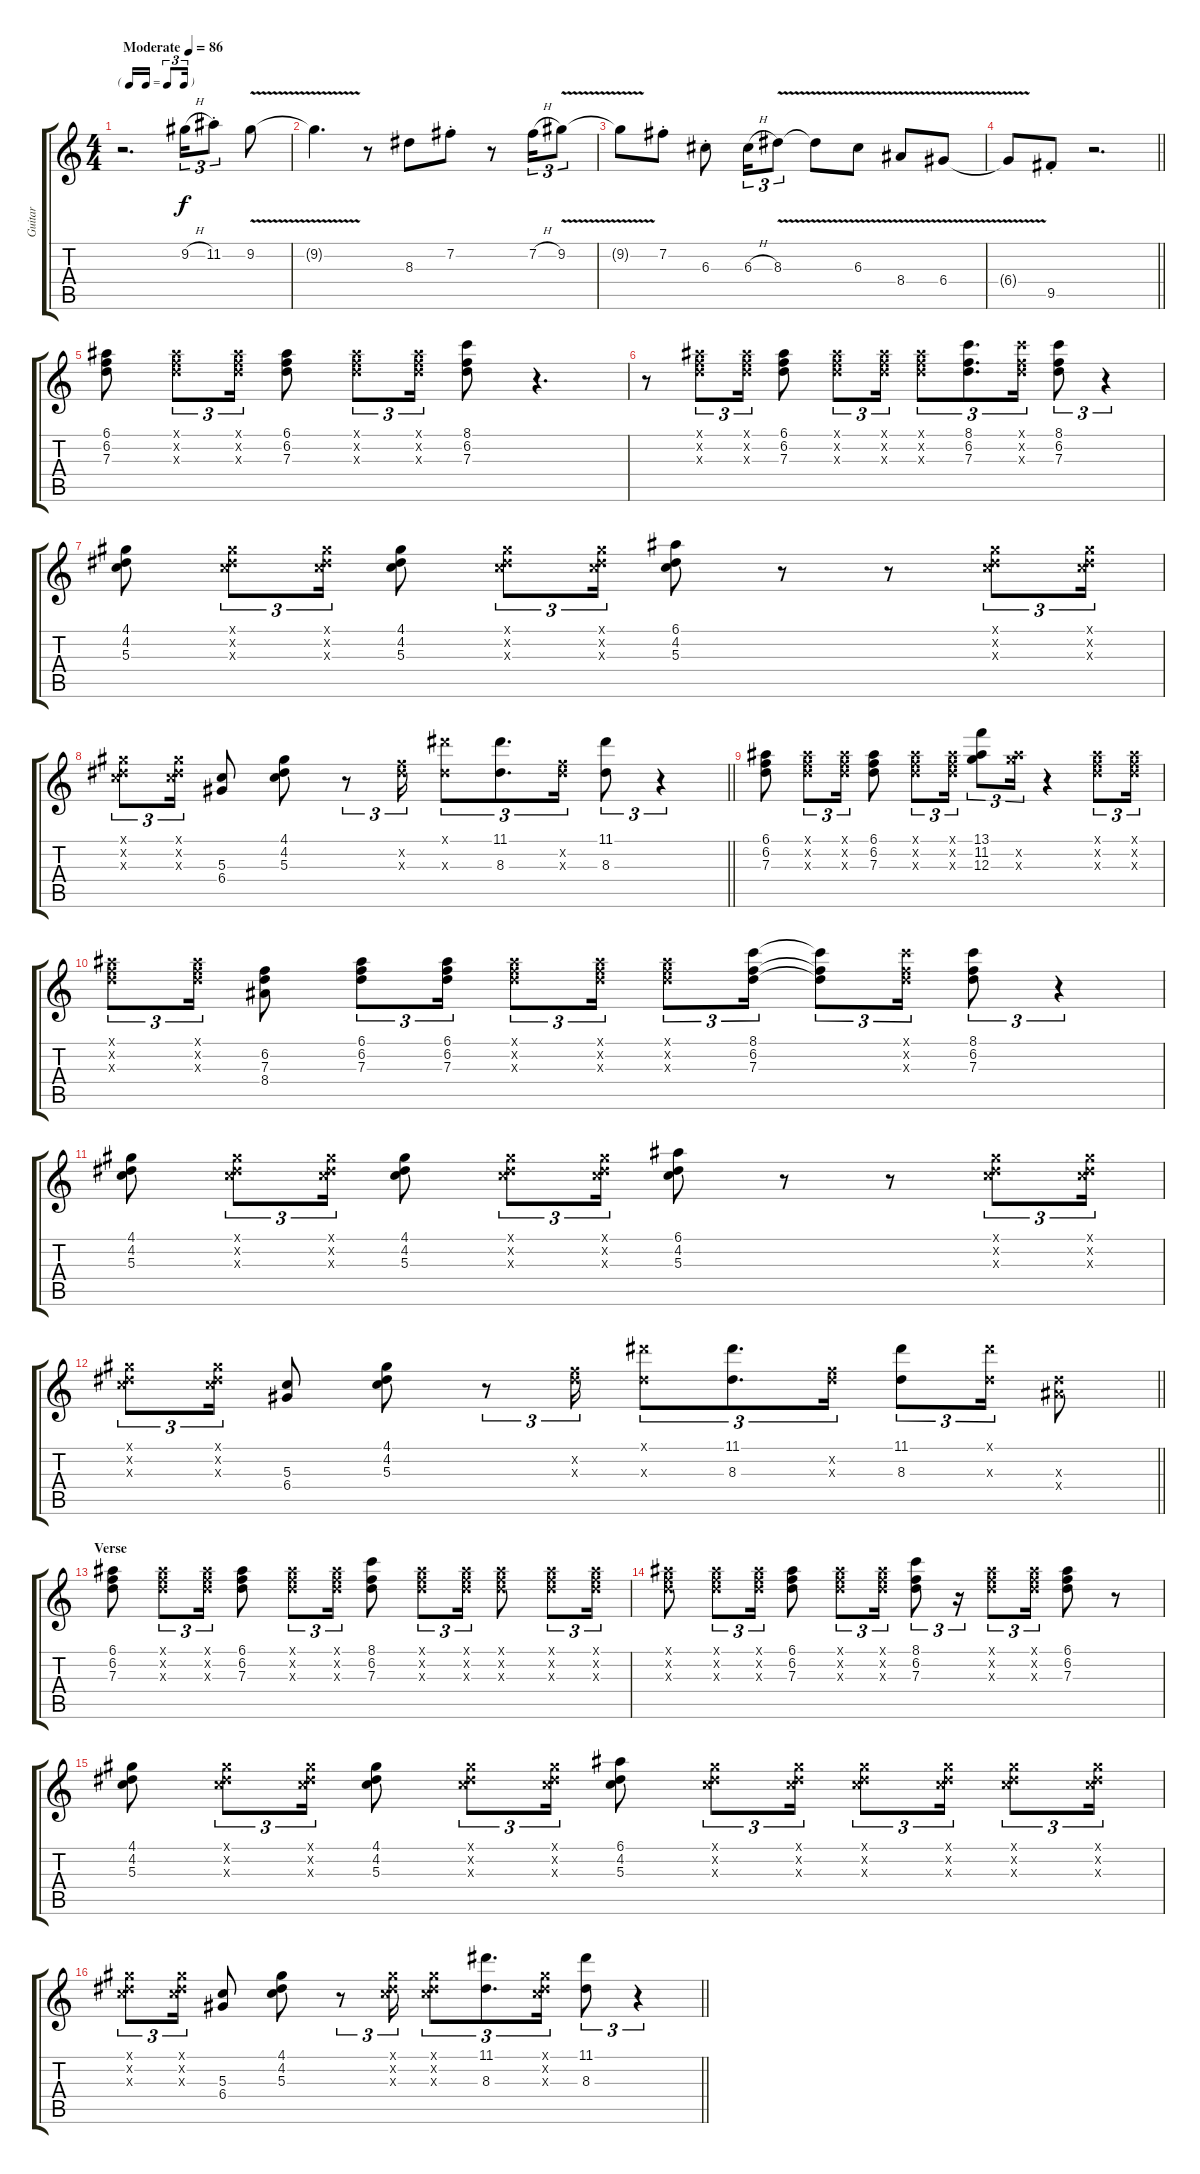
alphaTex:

\track ("Guitar" "Guitar") {instrument electricguitarclean}
\staff {score tabs}
\tuning (E4 B3 G3 D3 A2 E2) {hide}
\ts (4 4)
\tf triplet16th
\tempo (86 "Moderate")
\clef g2
\ks c
r.2{d dy f instrument electricguitarclean} 9.2{h}.16{tu (3 2)} 11.2{st}.8{tu (3 2)} 9.2{v}.8 |
9.2{t}.4{d} r.8 8.3.8 7.2{st}.8 r.8 7.2{h}.16{tu (3 2)} 9.2{v}.8{tu (3 2)} |
9.2{t}.8 7.2{st}.8 6.3{st}.8 6.3{h}.16{tu (3 2)} 8.3{v}.8{tu (3 2)} 8.3{t}.8 6.3{v}.8 8.4{v}.8 6.4{v}.8 |
\barLineRight lightlight
6.4{t}.8 9.5{st}.8 r.2{d} |
(6.1 6.2 7.3).8 (6.1{x} 6.2{x} 7.3{x}).8{tu (3 2)} (6.1{x} 6.2{x} 7.3{x}).16{tu (3 2)} (6.1 6.2 7.3).8 (6.1{x} 6.2{x} 7.3{x}).8{tu (3 2)} (6.1{x} 6.2{x} 7.3{x}).16{tu (3 2)} (8.1 6.2 7.3).8 r.4{d} |
r.8 (6.1{x} 6.2{x} 7.3{x}).8{tu (3 2)} (6.1{x} 6.2{x} 7.3{x}).16{tu (3 2)} (6.1 6.2 7.3).8 (6.1{x} 6.2{x} 7.3{x}).8{tu (3 2)} (6.1{x} 6.2{x} 7.3{x}).16{tu (3 2)} (6.1{x} 6.2{x} 7.3{x}).8{tu (3 2)} (8.1 6.2 7.3).8{d tu (3 2)} (8.1{x} 6.2{x} 7.3{x}).16{tu (3 2)} (8.1 6.2 7.3).8{tu (3 2)} r.4{tu (3 2)} |
(4.1 4.2 5.3).8 (4.1{x} 4.2{x} 5.3{x}).8{tu (3 2)} (4.1{x} 4.2{x} 5.3{x}).16{tu (3 2)} (4.1 4.2 5.3).8 (4.1{x} 4.2{x} 5.3{x}).8{tu (3 2)} (4.1{x} 4.2{x} 5.3{x}).16{tu (3 2)} (6.1 4.2 5.3).8 r.8 r.8 (4.1{x} 4.2{x} 5.3{x}).8{tu (3 2)} (4.1{x} 4.2{x} 5.3{x}).16{tu (3 2)} |
\barLineRight lightlight
(4.1{x} 4.2{x} 5.3{x}).8{tu (3 2)} (4.1{x} 4.2{x} 5.3{x}).16{tu (3 2)} (5.3 6.4).8 (4.1 4.2 5.3).8 r.8{tu (3 2)} (6.2{x} 8.3{x}).16{tu (3 2)} (11.1{x} 8.3{x}).8{tu (3 2)} (11.1 8.3).8{d tu (3 2)} (6.2{x} 8.3{x}).16{tu (3 2)} (11.1 8.3).8{tu (3 2)} r.4{tu (3 2)} |
(6.1 6.2 7.3).8 (6.1{x} 6.2{x} 7.3{x}).8{tu (3 2)} (6.1{x} 6.2{x} 7.3{x}).16{tu (3 2)} (6.1 6.2 7.3).8 (6.1{x} 6.2{x} 7.3{x}).8{tu (3 2)} (6.1{x} 6.2{x} 7.3{x}).16{tu (3 2)} (13.1 11.2 12.3).8{tu (3 2)} (11.2{x} 12.3{x}).16{tu (3 2)} r.4 (6.1{x} 6.2{x} 7.3{x}).8{tu (3 2)} (6.1{x} 6.2{x} 7.3{x}).16{tu (3 2)} |
(6.1{x} 6.2{x} 7.3{x}).8{tu (3 2)} (6.1{x} 6.2{x} 7.3{x}).16{tu (3 2)} (6.2 7.3 8.4).8 (6.1 6.2 7.3).8{tu (3 2)} (6.1 6.2 7.3).16{tu (3 2)} (6.1{x} 6.2{x} 7.3{x}).8{tu (3 2)} (6.1{x} 6.2{x} 7.3{x}).16{tu (3 2)} (6.1{x} 6.2{x} 7.3{x}).8{tu (3 2)} (8.1 6.2 7.3).16{tu (3 2)} (8.1{t} 6.2{t} 7.3{t}).8{tu (3 2)} (8.1{x} 6.2{x} 7.3{x}).16{tu (3 2)} (8.1 6.2 7.3).8{tu (3 2)} r.4{tu (3 2)} |
(4.1 4.2 5.3).8 (4.1{x} 4.2{x} 5.3{x}).8{tu (3 2)} (4.1{x} 4.2{x} 5.3{x}).16{tu (3 2)} (4.1 4.2 5.3).8 (4.1{x} 4.2{x} 5.3{x}).8{tu (3 2)} (4.1{x} 4.2{x} 5.3{x}).16{tu (3 2)} (6.1 4.2 5.3).8 r.8 r.8 (4.1{x} 4.2{x} 5.3{x}).8{tu (3 2)} (4.1{x} 4.2{x} 5.3{x}).16{tu (3 2)} |
\barLineRight lightlight
(4.1{x} 4.2{x} 5.3{x}).8{tu (3 2)} (4.1{x} 4.2{x} 5.3{x}).16{tu (3 2)} (5.3 6.4).8 (4.1 4.2 5.3).8 r.8{tu (3 2)} (6.2{x} 8.3{x}).16{tu (3 2)} (11.1{x} 8.3{x}).8{tu (3 2)} (11.1 8.3).8{d tu (3 2)} (6.2{x} 8.3{x}).16{tu (3 2)} (11.1 8.3).8{tu (3 2)} (11.1{x} 8.3{x}).16{tu (3 2)} (8.3{x} 8.4{x}).8 |
\section ("" "Verse")
(6.1 6.2 7.3).8 (6.1{x} 6.2{x} 7.3{x}).8{tu (3 2)} (6.1{x} 6.2{x} 7.3{x}).16{tu (3 2)} (6.1 6.2 7.3).8 (6.1{x} 6.2{x} 7.3{x}).8{tu (3 2)} (6.1{x} 6.2{x} 7.3{x}).16{tu (3 2)} (8.1 6.2 7.3).8 (6.1{x} 6.2{x} 7.3{x}).8{tu (3 2)} (6.1{x} 6.2{x} 7.3{x}).16{tu (3 2)} (6.1{x} 6.2{x} 7.3{x}).8 (6.1{x} 6.2{x} 7.3{x}).8{tu (3 2)} (6.1{x} 6.2{x} 7.3{x}).16{tu (3 2)} |
(6.1{x} 6.2{x} 7.3{x}).8 (6.1{x} 6.2{x} 7.3{x}).8{tu (3 2)} (6.1{x} 6.2{x} 7.3{x}).16{tu (3 2)} (6.1 6.2 7.3).8 (6.1{x} 6.2{x} 7.3{x}).8{tu (3 2)} (6.1{x} 6.2{x} 7.3{x}).16{tu (3 2)} (8.1 6.2 7.3).8{tu (3 2)} r.16{tu (3 2)} (6.1{x} 6.2{x} 7.3{x}).8{tu (3 2)} (6.1{x} 6.2{x} 7.3{x}).16{tu (3 2)} (6.1 6.2 7.3).8 r.8 |
(4.1 4.2 5.3).8 (4.1{x} 4.2{x} 5.3{x}).8{tu (3 2)} (4.1{x} 4.2{x} 5.3{x}).16{tu (3 2)} (4.1 4.2 5.3).8 (4.1{x} 4.2{x} 5.3{x}).8{tu (3 2)} (4.1{x} 4.2{x} 5.3{x}).16{tu (3 2)} (6.1 4.2 5.3).8 (4.1{x} 4.2{x} 5.3{x}).8{tu (3 2)} (4.1{x} 4.2{x} 5.3{x}).16{tu (3 2)} (4.1{x} 4.2{x} 5.3{x}).8{tu (3 2)} (4.1{x} 4.2{x} 5.3{x}).16{tu (3 2)} (4.1{x} 4.2{x} 5.3{x}).8{tu (3 2)} (4.1{x} 4.2{x} 5.3{x}).16{tu (3 2)} |
\barLineRight lightlight
(4.1{x} 4.2{x} 5.3{x}).8{tu (3 2)} (4.1{x} 4.2{x} 5.3{x}).16{tu (3 2)} (5.3 6.4).8 (4.1 4.2 5.3).8 r.8{tu (3 2)} (4.1{x} 4.2{x} 5.3{x}).16{tu (3 2)} (4.1{x} 4.2{x} 5.3{x}).8{tu (3 2)} (11.1 8.3).8{d tu (3 2)} (4.1{x} 4.2{x} 5.3{x}).16{tu (3 2)} (11.1 8.3).8{tu (3 2)} r.4{tu (3 2)}
